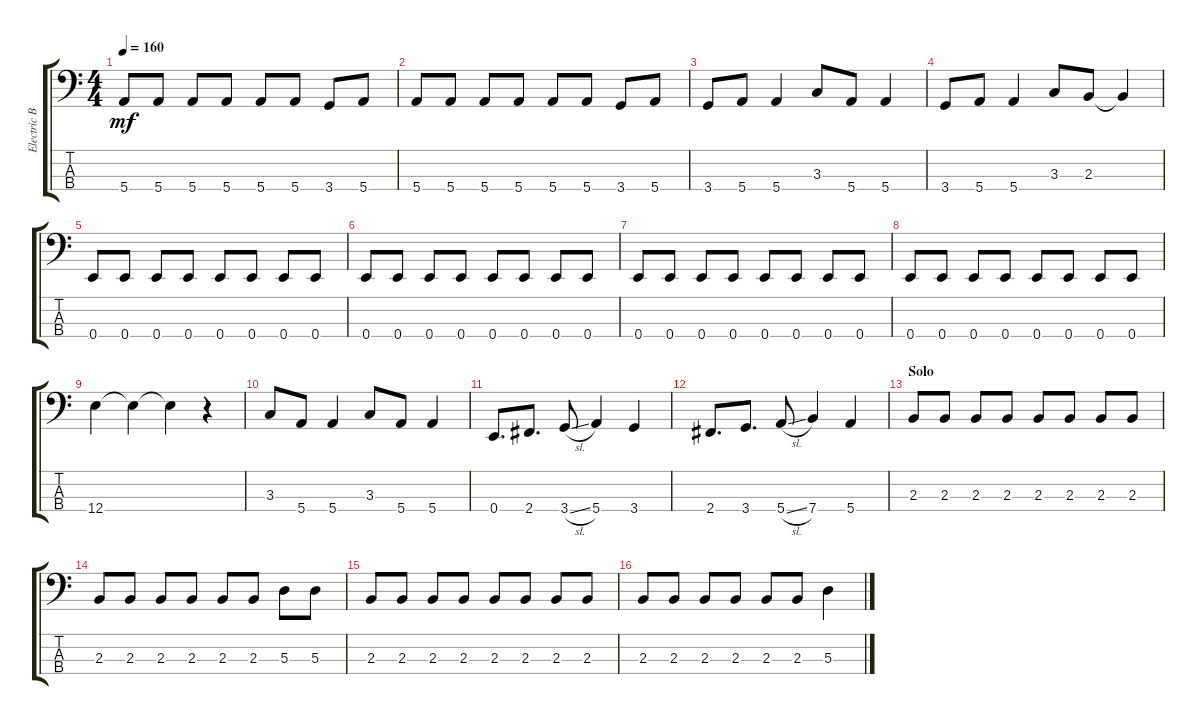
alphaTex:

\track ("Electric Bass" "Electric B") {instrument electricbassfinger}
\staff {score tabs}
\tuning (G2 D2 A1 E1) {hide}
\ts (4 4)
\tempo 160
\clef f4
\ks c
5.4.8{dy mf} 5.4.8 5.4.8 5.4.8 5.4.8 5.4.8 3.4.8 5.4.8 |
5.4.8 5.4.8 5.4.8 5.4.8 5.4.8 5.4.8 3.4.8 5.4.8 |
3.4.8 5.4.8 5.4.4 3.3.8 5.4.8 5.4.4 |
3.4.8 5.4.8 5.4.4 3.3.8 2.3.8 2.3{t}.4 |
0.4.8 0.4.8 0.4.8 0.4.8 0.4.8 0.4.8 0.4.8 0.4.8 |
0.4.8 0.4.8 0.4.8 0.4.8 0.4.8 0.4.8 0.4.8 0.4.8 |
0.4.8 0.4.8 0.4.8 0.4.8 0.4.8 0.4.8 0.4.8 0.4.8 |
0.4.8 0.4.8 0.4.8 0.4.8 0.4.8 0.4.8 0.4.8 0.4.8 |
12.4.4 12.4{t}.4 12.4{t}.4 r.4 |
3.3.8 5.4.8 5.4.4 3.3.8 5.4.8 5.4.4 |
0.4.8{d} 2.4.8{d} 3.4{sl}.8 5.4.4 3.4.4 |
2.4.8{d} 3.4.8{d} 5.4{sl}.8 7.4.4 5.4.4 |
\section ("" "Solo")
2.3.8 2.3.8 2.3.8 2.3.8 2.3.8 2.3.8 2.3.8 2.3.8 |
2.3.8 2.3.8 2.3.8 2.3.8 2.3.8 2.3.8 5.3.8 5.3.8 |
2.3.8 2.3.8 2.3.8 2.3.8 2.3.8 2.3.8 2.3.8 2.3.8 |
2.3.8 2.3.8 2.3.8 2.3.8 2.3.8 2.3.8 5.3.4
